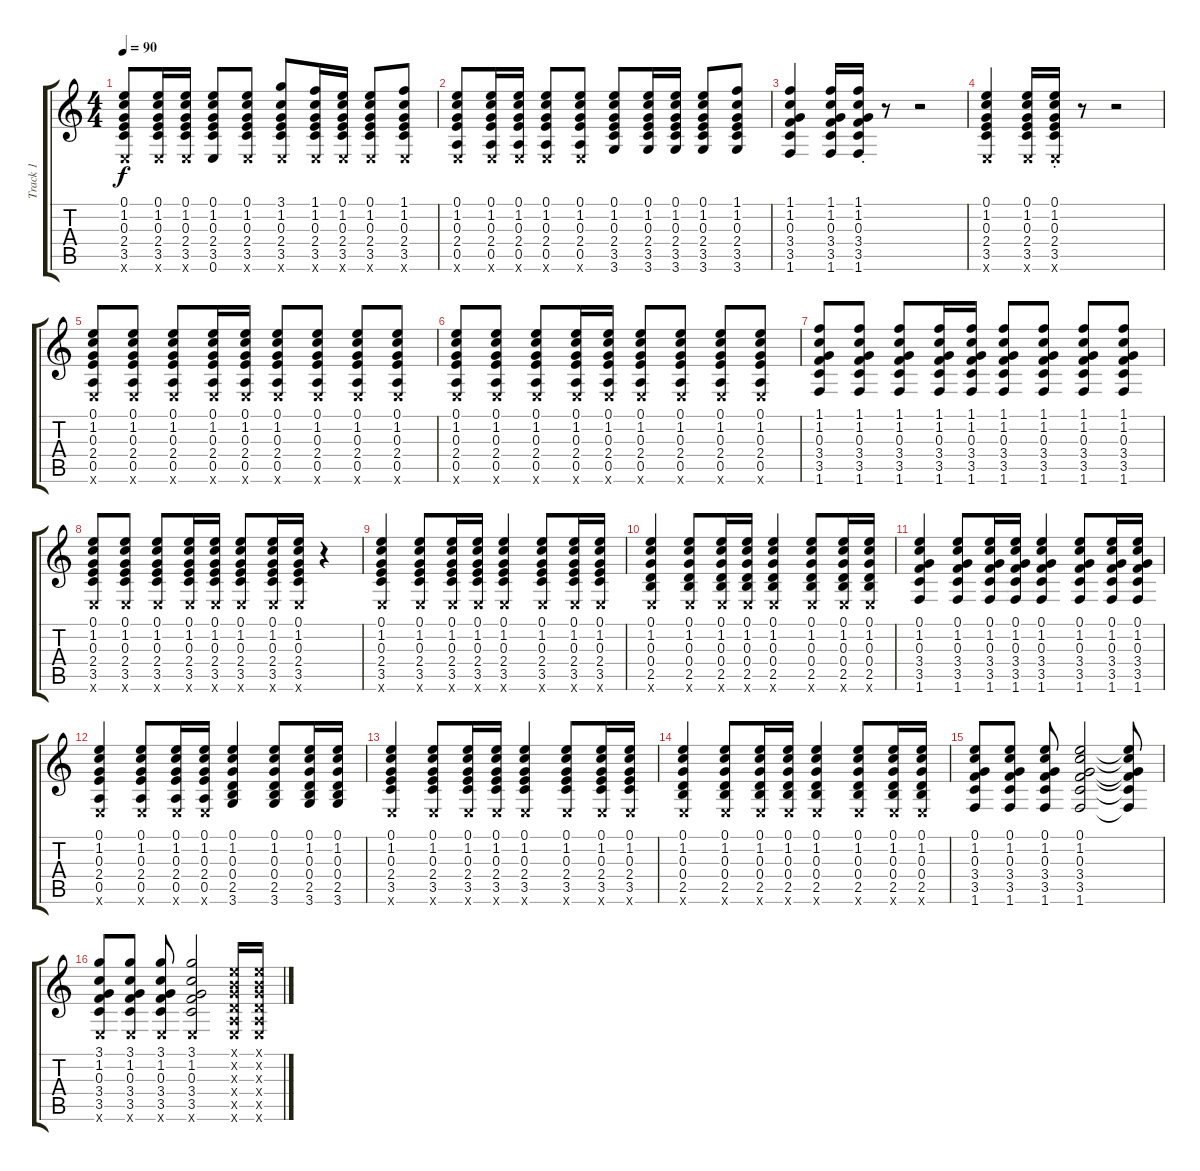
\track ("Track 1" "Track 1") {instrument acousticguitarsteel}
\staff {score tabs}
\tuning (E4 B3 G3 D3 A2 E2) {hide}
\ts (4 4)
\tempo 90
\clef g2
\ks c
(0.1 1.2 0.3 2.4 3.5 0.6{x}).8{dy f} (0.1 1.2 0.3 2.4 3.5 0.6{x}).16 (0.1 1.2 0.3 2.4 3.5 0.6{x}).16 (0.1 1.2 0.3 2.4 3.5 0.6).8 (0.1 1.2 0.3 2.4 3.5 0.6{x}).8 (3.1 1.2 0.3 2.4 3.5 0.6{x}).8 (1.1 1.2 0.3 2.4 3.5 0.6{x}).16 (0.1 1.2 0.3 2.4 3.5 0.6{x}).16 (0.1 1.2 0.3 2.4 3.5 0.6{x}).8 (1.1 1.2 0.3 2.4 3.5 0.6{x}).8 |
(0.1 1.2 0.3 2.4 0.5 0.6{x}).8 (0.1 1.2 0.3 2.4 0.5 0.6{x}).16 (0.1 1.2 0.3 2.4 0.5 0.6{x}).16 (0.1 1.2 0.3 2.4 0.5 0.6{x}).8 (0.1 1.2 0.3 2.4 0.5 0.6{x}).8 (0.1 1.2 0.3 2.4 3.5 3.6).8 (0.1 1.2 0.3 2.4 3.5 3.6).16 (0.1 1.2 0.3 2.4 3.5 3.6).16 (0.1 1.2 0.3 2.4 3.5 3.6).8 (1.1 1.2 0.3 2.4 3.5 3.6).8 |
(1.1 1.2 0.3 3.4 3.5 1.6).4 (1.1 1.2 0.3 3.4 3.5 1.6).16 (1.1{st} 1.2{st} 0.3{st} 3.4{st} 3.5{st} 1.6{st}).16 r.8 r.2 |
(0.1 1.2 0.3 2.4 3.5 0.6{x}).4 (0.1 1.2 0.3 2.4 3.5 0.6{x}).16 (0.1{st} 1.2{st} 0.3{st} 2.4{st} 3.5{st} 0.6{x}).16 r.8 r.2 |
(0.1 1.2 0.3 2.4 0.5 0.6{x}).8 (0.1 1.2 0.3 2.4 0.5 0.6{x}).8 (0.1 1.2 0.3 2.4 0.5 0.6{x}).8 (0.1 1.2 0.3 2.4 0.5 0.6{x}).16 (0.1 1.2 0.3 2.4 0.5 0.6{x}).16 (0.1 1.2 0.3 2.4 0.5 0.6{x}).8 (0.1 1.2 0.3 2.4 0.5 0.6{x}).8 (0.1 1.2 0.3 2.4 0.5 0.6{x}).8 (0.1 1.2 0.3 2.4 0.5 0.6{x}).8 |
(0.1 1.2 0.3 2.4 0.5 0.6{x}).8 (0.1 1.2 0.3 2.4 0.5 0.6{x}).8 (0.1 1.2 0.3 2.4 0.5 0.6{x}).8 (0.1 1.2 0.3 2.4 0.5 0.6{x}).16 (0.1 1.2 0.3 2.4 0.5 0.6{x}).16 (0.1 1.2 0.3 2.4 0.5 0.6{x}).8 (0.1 1.2 0.3 2.4 0.5 0.6{x}).8 (0.1 1.2 0.3 2.4 0.5 0.6{x}).8 (0.1 1.2 0.3 2.4 0.5 0.6{x}).8 |
(1.1 1.2 0.3 3.4 3.5 1.6).8 (1.1 1.2 0.3 3.4 3.5 1.6).8 (1.1 1.2 0.3 3.4 3.5 1.6).8 (1.1 1.2 0.3 3.4 3.5 1.6).16 (1.1 1.2 0.3 3.4 3.5 1.6).16 (1.1 1.2 0.3 3.4 3.5 1.6).8 (1.1 1.2 0.3 3.4 3.5 1.6).8 (1.1 1.2 0.3 3.4 3.5 1.6).8 (1.1 1.2 0.3 3.4 3.5 1.6).8 |
(0.1 1.2 0.3 2.4 3.5 0.6{x}).8 (0.1 1.2 0.3 2.4 3.5 0.6{x}).8 (0.1 1.2 0.3 2.4 3.5 0.6{x}).8 (0.1 1.2 0.3 2.4 3.5 0.6{x}).16 (0.1 1.2 0.3 2.4 3.5 0.6{x}).16 (0.1 1.2 0.3 2.4 3.5 0.6{x}).8 (0.1 1.2 0.3 2.4 3.5 0.6{x}).16 (0.1 1.2 0.3 2.4 3.5 0.6{x}).16 r.4 |
(0.1 1.2 0.3 2.4 3.5 0.6{x}).4 (0.1 1.2 0.3 2.4 3.5 0.6{x}).8 (0.1 1.2 0.3 2.4 3.5 0.6{x}).16 (0.1 1.2 0.3 2.4 3.5 0.6{x}).16 (0.1 1.2 0.3 2.4 3.5 0.6{x}).4 (0.1 1.2 0.3 2.4 3.5 0.6{x}).8 (0.1 1.2 0.3 2.4 3.5 0.6{x}).16 (0.1 1.2 0.3 2.4 3.5 0.6{x}).16 |
(0.1 1.2 0.3 0.4 2.5 0.6{x}).4 (0.1 1.2 0.3 0.4 2.5 0.6{x}).8 (0.1 1.2 0.3 0.4 2.5 0.6{x}).16 (0.1 1.2 0.3 0.4 2.5 0.6{x}).16 (0.1 1.2 0.3 0.4 2.5 0.6{x}).4 (0.1 1.2 0.3 0.4 2.5 0.6{x}).8 (0.1 1.2 0.3 0.4 2.5 0.6{x}).16 (0.1 1.2 0.3 0.4 2.5 0.6{x}).16 |
(0.1 1.2 0.3 3.4 3.5 1.6).4 (0.1 1.2 0.3 3.4 3.5 1.6).8 (0.1 1.2 0.3 3.4 3.5 1.6).16 (0.1 1.2 0.3 3.4 3.5 1.6).16 (0.1 1.2 0.3 3.4 3.5 1.6).4 (0.1 1.2 0.3 3.4 3.5 1.6).8 (0.1 1.2 0.3 3.4 3.5 1.6).16 (0.1 1.2 0.3 3.4 3.5 1.6).16 |
(0.1 1.2 0.3 2.4 0.5 0.6{x}).4 (0.1 1.2 0.3 2.4 0.5 0.6{x}).8 (0.1 1.2 0.3 2.4 0.5 0.6{x}).16 (0.1 1.2 0.3 2.4 0.5 0.6{x}).16 (0.1 1.2 0.3 0.4 2.5 3.6).4 (0.1 1.2 0.3 0.4 2.5 3.6).8 (0.1 1.2 0.3 0.4 2.5 3.6).16 (0.1 1.2 0.3 0.4 2.5 3.6).16 |
(0.1 1.2 0.3 2.4 3.5 0.6{x}).4 (0.1 1.2 0.3 2.4 3.5 0.6{x}).8 (0.1 1.2 0.3 2.4 3.5 0.6{x}).16 (0.1 1.2 0.3 2.4 3.5 0.6{x}).16 (0.1 1.2 0.3 2.4 3.5 0.6{x}).4 (0.1 1.2 0.3 2.4 3.5 0.6{x}).8 (0.1 1.2 0.3 2.4 3.5 0.6{x}).16 (0.1 1.2 0.3 2.4 3.5 0.6{x}).16 |
(0.1 1.2 0.3 0.4 2.5 0.6{x}).4 (0.1 1.2 0.3 0.4 2.5 0.6{x}).8 (0.1 1.2 0.3 0.4 2.5 0.6{x}).16 (0.1 1.2 0.3 0.4 2.5 0.6{x}).16 (0.1 1.2 0.3 0.4 2.5 0.6{x}).4 (0.1 1.2 0.3 0.4 2.5 0.6{x}).8 (0.1 1.2 0.3 0.4 2.5 0.6{x}).16 (0.1 1.2 0.3 0.4 2.5 0.6{x}).16 |
(0.1 1.2 0.3 3.4 3.5 1.6).8 (0.1 1.2 0.3 3.4 3.5 1.6).8 (0.1 1.2 0.3 3.4 3.5 1.6).8 (0.1 1.2 0.3 3.4 3.5 1.6).2 (0.1{t} 1.2{t} 0.3{t} 3.4{t} 3.5{t} 1.6{t}).8 |
(3.1 1.2 0.3 3.4 3.5 0.6{x}).8 (3.1 1.2 0.3 3.4 3.5 0.6{x}).8 (3.1 1.2 0.3 3.4 3.5 0.6{x}).8 (3.1 1.2 0.3 3.4 3.5 0.6{x}).2 (0.1{x} 0.2{x} 0.3{x} 0.4{x} 0.5{x} 0.6{x}).16 (0.1{x} 0.2{x} 0.3{x} 0.4{x} 0.5{x} 0.6{x}).16
